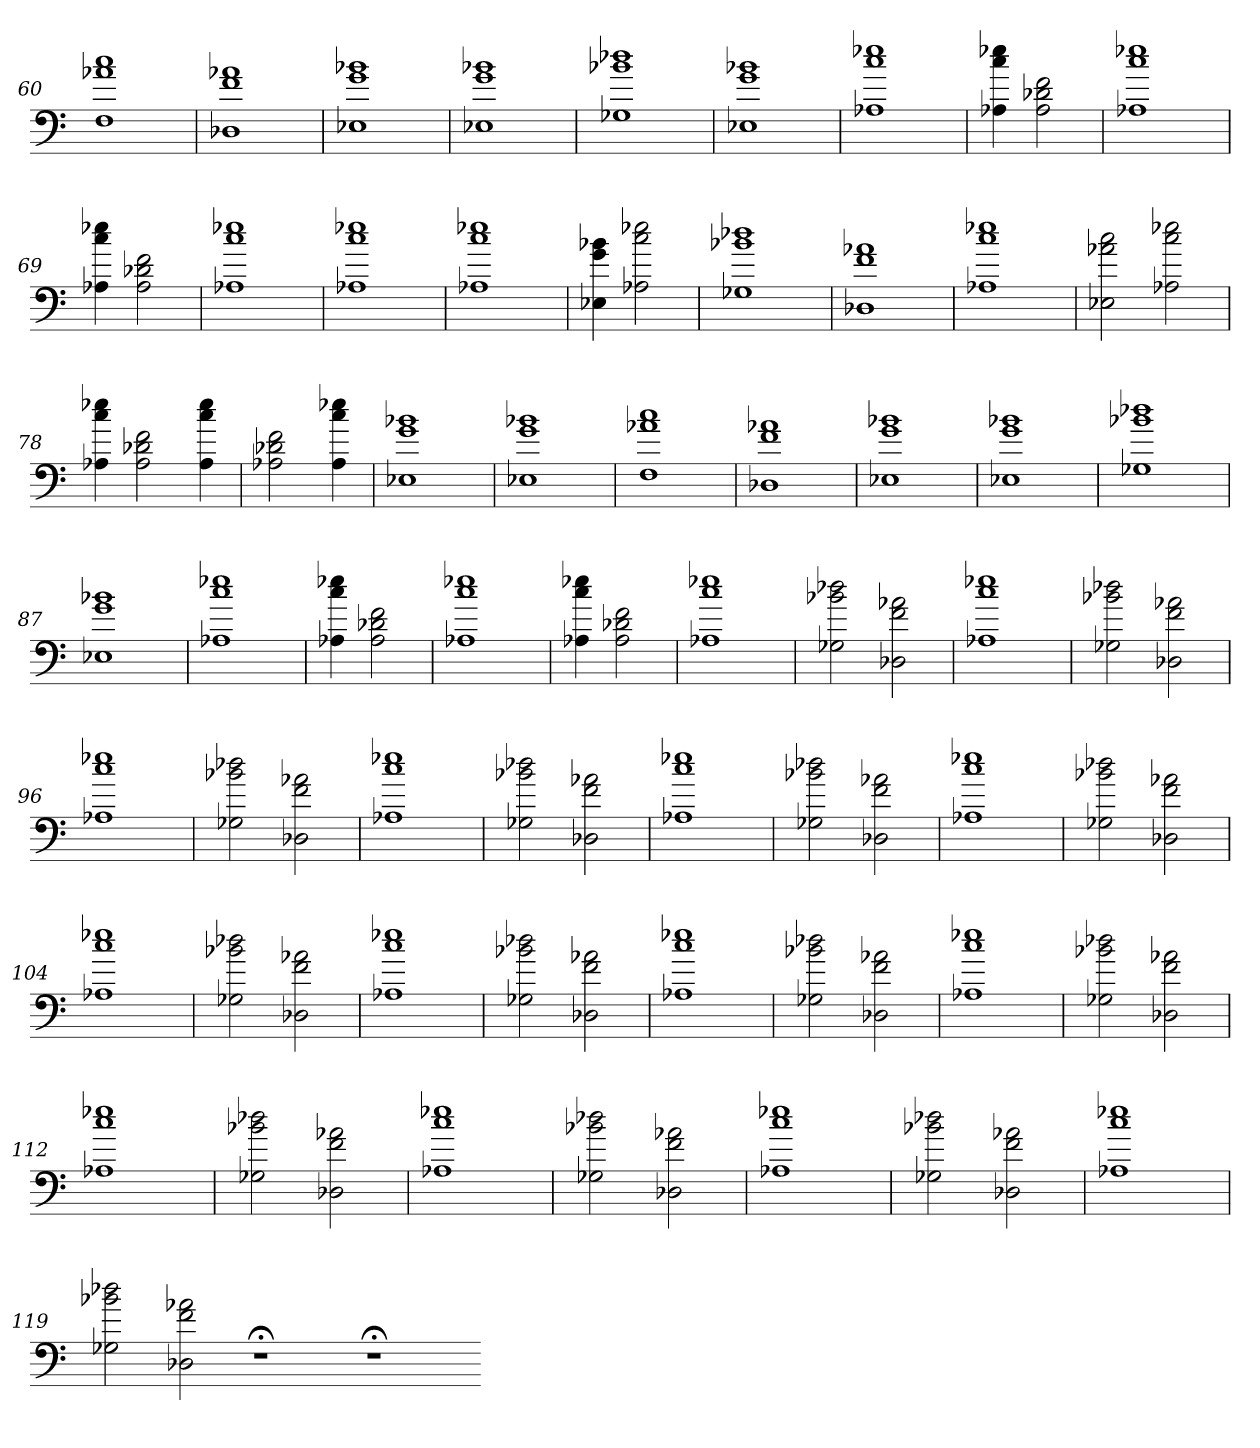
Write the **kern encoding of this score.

**kern
*part1
*staff1
=60
1F 1a-X 1cc
=61
1D-X 1f 1a-X
=62
1E-X 1g 1b-X
=63
1E-X 1g 1b-X
=64
1G-X 1b-X 1dd-X
=65
1E-X 1g 1b-X
=66
1A-X 1cc 1ee-X
=67
4A-X 4cc 4ee-X
2A- 2d-X 2f
=68
1A-X 1cc 1ee-X
=69
4A-X 4cc 4ee-X
2A- 2d-X 2f
=70
1A-X 1cc 1ee-X
=71
1A-X 1cc 1ee-X
=72
1A-X 1cc 1ee-X
=73
4E-X 4g 4b-X
2A-X 2cc 2ee-X
=74
1G-X 1b-X 1dd-X
=75
1D-X 1f 1a-X
=76
1A-X 1cc 1ee-X
=77
2E-X 2a-X 2cc
2A-X 2cc 2ee-X
=78
4A-X 4cc 4ee-X
2A- 2d-X 2f
4A- 4cc 4ee-
=79
2A-X 2d-X 2f
4A- 4cc 4ee-X
=80
1E-X 1g 1b-X
=81
1E-X 1g 1b-X
=82
1F 1a-X 1cc
=83
1D-X 1f 1a-X
=84
1E-X 1g 1b-X
=85
1E-X 1g 1b-X
=86
1G-X 1b-X 1dd-X
=87
1E-X 1g 1b-X
=88
1A-X 1cc 1ee-X
=89
4A-X 4cc 4ee-X
2A- 2d-X 2f
=90
1A-X 1cc 1ee-X
=91
4A-X 4cc 4ee-X
2A- 2d-X 2f
=92
1A-X 1cc 1ee-X
=93
2G-X 2b-X 2dd-X
2D-X 2f 2a-X
=94
1A-X 1cc 1ee-X
=95
2G-X 2b-X 2dd-X
2D-X 2f 2a-X
=96
1A-X 1cc 1ee-X
=97
2G-X 2b-X 2dd-X
2D-X 2f 2a-X
=98
1A-X 1cc 1ee-X
=99
2G-X 2b-X 2dd-X
2D-X 2f 2a-X
=100
1A-X 1cc 1ee-X
=101
2G-X 2b-X 2dd-X
2D-X 2f 2a-X
=102
1A-X 1cc 1ee-X
=103
2G-X 2b-X 2dd-X
2D-X 2f 2a-X
=104
1A-X 1cc 1ee-X
=105
2G-X 2b-X 2dd-X
2D-X 2f 2a-X
=106
1A-X 1cc 1ee-X
=107
2G-X 2b-X 2dd-X
2D-X 2f 2a-X
=108
1A-X 1cc 1ee-X
=109
2G-X 2b-X 2dd-X
2D-X 2f 2a-X
=110
1A-X 1cc 1ee-X
=111
2G-X 2b-X 2dd-X
2D-X 2f 2a-X
=112
1A-X 1cc 1ee-X
=113
2G-X 2b-X 2dd-X
2D-X 2f 2a-X
=114
1A-X 1cc 1ee-X
=115
2G-X 2b-X 2dd-X
2D-X 2f 2a-X
=116
1A-X 1cc 1ee-X
=117
2G-X 2b-X 2dd-X
2D-X 2f 2a-X
=118
1A-X 1cc 1ee-X
=119
2G-X 2b-X 2dd-X
2D-X 2f 2a-X
1r;<
1r;<
=-
*-
